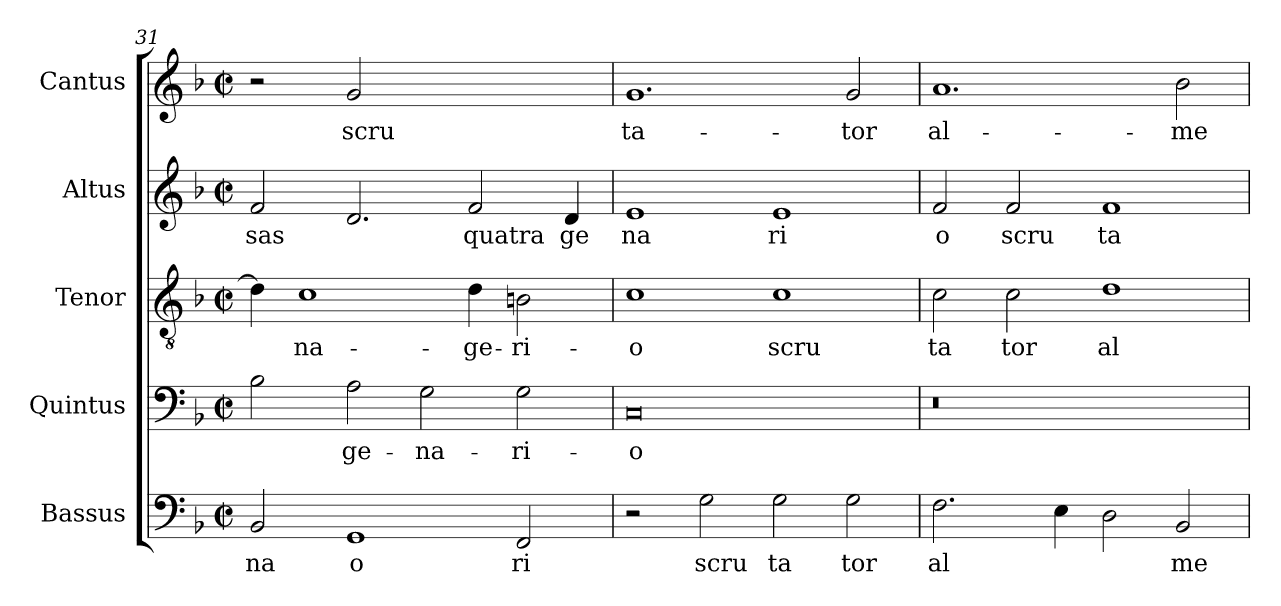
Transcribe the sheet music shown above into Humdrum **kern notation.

**kern	**text	**kern	**text	**kern	**text	**kern	**text	**kern	**text
*part5	*part5	*part4	*part4	*part3	*part3	*part2	*part2	*part1	*part1
*staff5	*staff5	*staff4	*staff4	*staff3	*staff3	*staff2	*staff2	*staff1	*staff1
*I"Bassus	*	*I"Quintus	*	*I"Tenor	*	*I"Altus	*	*I"Cantus	*
*clefF4	*	*clefF4	*	*clefGv2	*	*clefG2	*	*clefG2	*
*k[b-]	*	*k[b-]	*	*k[b-]	*	*k[b-]	*	*k[b-]	*
*F:	*	*F:	*	*F:	*	*F:	*	*F:	*
*M2/2	*	*M2/2	*	*M2/2	*	*M2/2	*	*M2/2	*
*met(c|)	*	*met(c|)	*	*met(c|)	*	*met(c|)	*	*met(c|)	*
=31	=31	=31	=31	=31	=31	=31	=31	=31	=31
!	!LO:LY:b:cj	!	!	!	!	!	!LO:LY:b:cj	!	!
2BB-/	na	2B-\	.	4d\]	.	2f/	sas	2r	.
!	!	!	!	!	!LO:LY:b:cj	!	!	!	!
.	.	.	.	1c	-na-	.	.	.	.
!	!LO:LY:b:cj	!	!LO:LY:b:cj	!	!	!	!	!	!LO:LY:b:cj
1GG	o	2A\	-ge-	.	.	2.d/	.	2g/	scru
!	!	!	!LO:LY:b:cj	!	!	!	!	!	!
.	.	2G\	-na-	.	.	.	.	1ryy	.
!	!	!	!	!	!LO:LY:b:cj	!	!LO:LY:b:cj	!	!
.	.	.	.	4d\	-ge-	2f/	quatra	.	.
!	!LO:LY:b:cj	!	!LO:LY:b:cj	!	!LO:LY:b:cj	!	!	!	!
2FF/	ri	2G\	-ri-	2Bn\	-ri-	.	.	.	.
!	!	!	!	!	!	!	!LO:LY:b:cj	!	!
.	.	.	.	.	.	4d/	ge	.	.
!!LO:LB:g=z
=32	=32	=32	=32	=32	=32	=32	=32	=32	=32
!	!	!	!LO:LY:b:cj	!	!LO:LY:b:cj	!	!LO:LY:b:cj	!	!LO:LY:b:cj
2r	.	0C	-o	1c	-o	1e	na	1.g	ta-
!	!LO:LY:b:cj	!	!	!	!	!	!	!	!
2G\	scru	.	.	.	.	.	.	.	.
!	!LO:LY:b:cj	!	!	!	!LO:LY:b:cj	!	!LO:LY:b:cj	!	!
2G\	ta	.	.	1c	scru	1e	ri	.	.
!	!LO:LY:b:cj	!	!	!	!	!	!	!	!LO:LY:b:cj
2G\	tor	.	.	.	.	.	.	2g/	-tor
=33	=33	=33	=33	=33	=33	=33	=33	=33	=33
!	!LO:LY:b:cj	!	!	!	!LO:LY:b:cj	!	!LO:LY:b:cj	!	!LO:LY:b:cj
2.F\	al	0r	.	2c\	ta	2f/	o	1.a	al-
!	!	!	!	!	!LO:LY:b:cj	!	!LO:LY:b:cj	!	!
.	.	.	.	2c\	tor	2f/	scru	.	.
4E\	.	.	.	.	.	.	.	.	.
!	!	!	!	!	!LO:LY:b:cj	!	!LO:LY:b:cj	!	!
2D\	.	.	.	1d	al	1f	ta	.	.
!	!LO:LY:b:cj	!	!	!	!	!	!	!	!LO:LY:b:cj
2BB-/	me	.	.	.	.	.	.	2b-\	-me
=	=	=	=	=	=	=	=	=	=
*-	*-	*-	*-	*-	*-	*-	*-	*-	*-
